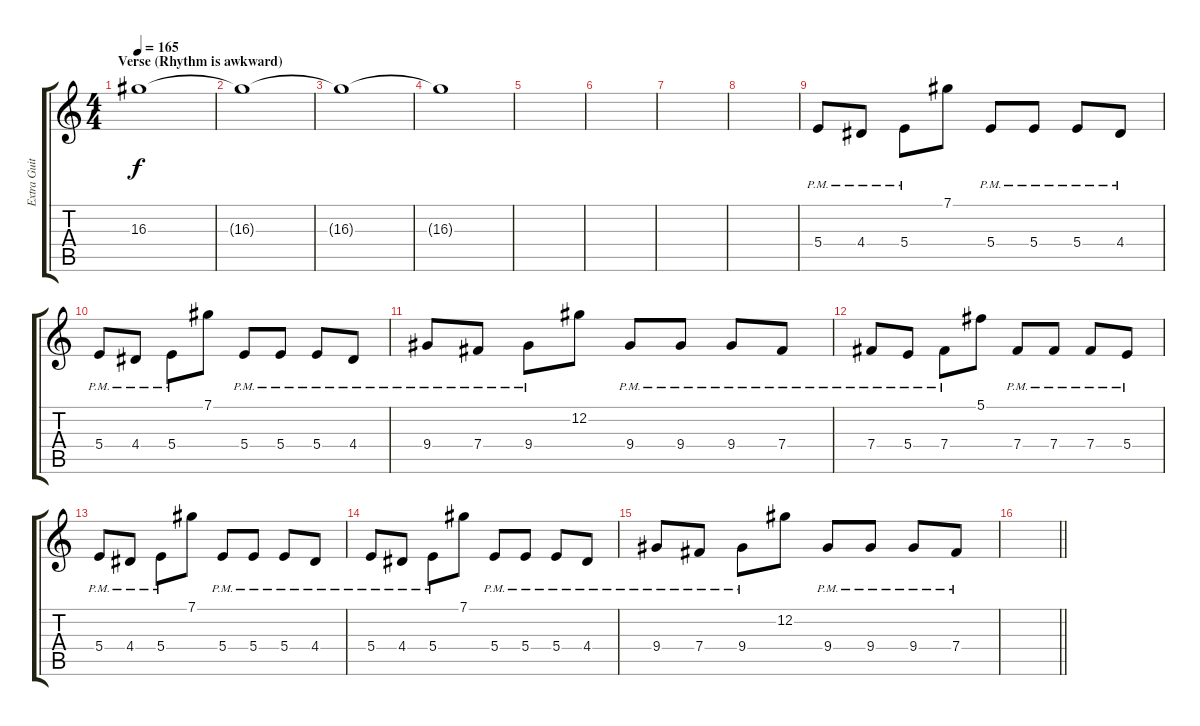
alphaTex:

\track ("Extra Guitar" "Extra Guit") {instrument distortionguitar}
\staff {score tabs}
\tuning (Db4 Ab3 E3 B2 Gb2 B1) {hide}
\ts (4 4)
\section ("" "Verse (Rhythm is awkward)")
\tempo 165
\clef g2
\ks c
16.3.1{dy f volume 0} |
16.3{t}.1 |
16.3{t}.1 |
16.3{t}.1 |
|
|
|
|
5.4{pm}.8 4.4{pm}.8 5.4{pm}.8 7.1.8 5.4{pm}.8 5.4{pm}.8 5.4{pm}.8 4.4{pm}.8 |
5.4{pm}.8 4.4{pm}.8 5.4{pm}.8 7.1.8 5.4{pm}.8 5.4{pm}.8 5.4{pm}.8 4.4{pm}.8 |
9.4{pm}.8 7.4{pm}.8 9.4{pm}.8 12.2.8 9.4{pm}.8 9.4{pm}.8 9.4{pm}.8 7.4{pm}.8 |
7.4{pm}.8 5.4{pm}.8 7.4{pm}.8 5.1.8 7.4{pm}.8 7.4{pm}.8 7.4{pm}.8 5.4{pm}.8 |
5.4{pm}.8 4.4{pm}.8 5.4{pm}.8 7.1.8 5.4{pm}.8 5.4{pm}.8 5.4{pm}.8 4.4{pm}.8 |
5.4{pm}.8 4.4{pm}.8 5.4{pm}.8 7.1.8 5.4{pm}.8 5.4{pm}.8 5.4{pm}.8 4.4{pm}.8 |
9.4{pm}.8 7.4{pm}.8 9.4{pm}.8 12.2.8 9.4{pm}.8 9.4{pm}.8 9.4{pm}.8 7.4{pm}.8 |
\barLineRight lightlight
